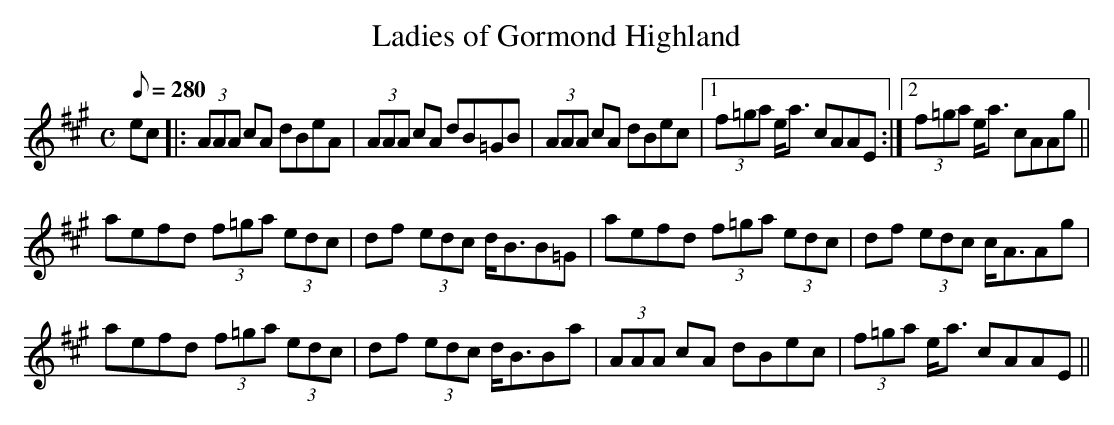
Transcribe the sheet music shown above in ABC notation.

X:1
T:Ladies of Gormond Highland % nf<bb
L:1/8
M:C
Q:280
K:A major
ec|:(3AAA cA dBeA|(3AAA cA dB=GB|(3AAA cA dBec|1 (3f=ga e<a cAAE:|\
[2 (3f=ga e<a cAAg||
aefd (3f=ga (3edc|df (3edc d<BB=G|aefd (3f=ga (3edc|df (3edc c<AAg|
aefd (3f=ga (3edc|df (3edc d<BBa|(3AAA cA dBec|(3f=ga e<a cAAE||
